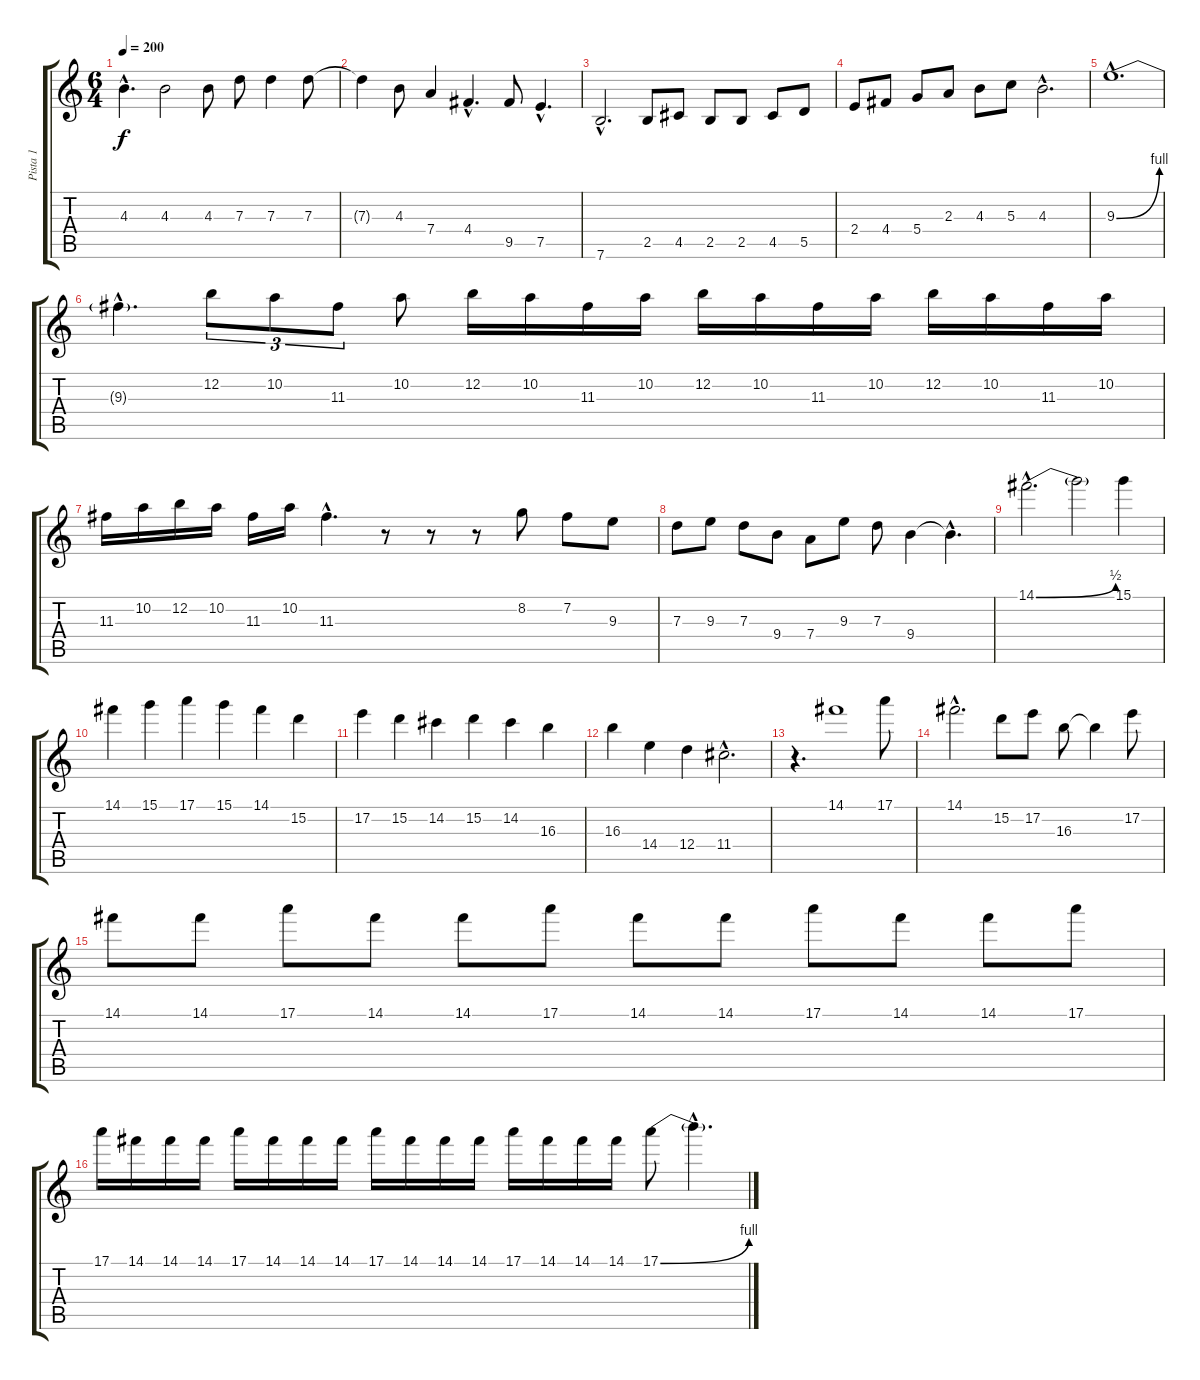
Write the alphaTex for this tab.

\track ("Pista 1" "Pista 1") {instrument distortionguitar}
\staff {score tabs}
\tuning (E4 B3 G3 D3 A2 E2) {hide}
\ts (6 4)
\tempo 200
\clef g2
\ks c
4.3{hac}.4{d dy f instrument distortionguitar} 4.3.2 4.3.8 7.3.8 7.3.4 7.3.8 |
7.3{t}.4 4.3.8 7.4.4 4.4{hac}.4{d} 9.5.8 7.5{hac}.4{d} |
7.6{hac}.2{d} 2.5.8 4.5.8 2.5.8 2.5.8 4.5.8 5.5.8 |
2.4.8 4.4.8 5.4.8 2.3.8 4.3.8 5.3.8 4.3{hac}.2{d} |
9.3{be (bend 0 0 60 4) hac}.1{d} |
9.3{hac t}.4{d} 12.2.8{tu (3 2)} 10.2.8{tu (3 2)} 11.3.8{tu (3 2)} 10.2.8 12.2.16 10.2.16 11.3.16 10.2.16 12.2.16 10.2.16 11.3.16 10.2.16 12.2.16 10.2.16 11.3.16 10.2.16 |
11.3.16 10.2.16 12.2.16 10.2.16 11.3.16 10.2.16 11.3{hac}.4{d} r.8{txt ""} r.8 r.8 8.2.8 7.2.8 9.3.8 |
7.3.8 9.3.8 7.3.8 9.4.8 7.4.8 9.3.8 7.3.8 9.4.4 9.4{hac t}.4{d} |
14.1{be (bend 0 0 60 2) hac}.2{d} 14.1{t}.2 15.1.4 |
14.1.4 15.1.4 17.1.4 15.1.4 14.1.4 15.2.4 |
17.2.4 15.2.4 14.2.4 15.2.4 14.2.4 16.3.4 |
16.3.4 14.4.4 12.4.4 11.4{hac}.2{d} |
r.4{d} 14.1.1 17.1.8 |
14.1{hac}.2{d} 15.2.8 17.2.8 16.3.8 16.3{t}.4 17.2.8 |
14.1.8 14.1.8 17.1.8 14.1.8 14.1.8 17.1.8 14.1.8 14.1.8 17.1.8 14.1.8 14.1.8 17.1.8 |
17.1.16 14.1.16 14.1.16 14.1.16 17.1.16 14.1.16 14.1.16 14.1.16 17.1.16 14.1.16 14.1.16 14.1.16 17.1.16 14.1.16 14.1.16 14.1.16 17.1{be (bend 0 0 60 4)}.8 17.1{hac t}.4{d}
